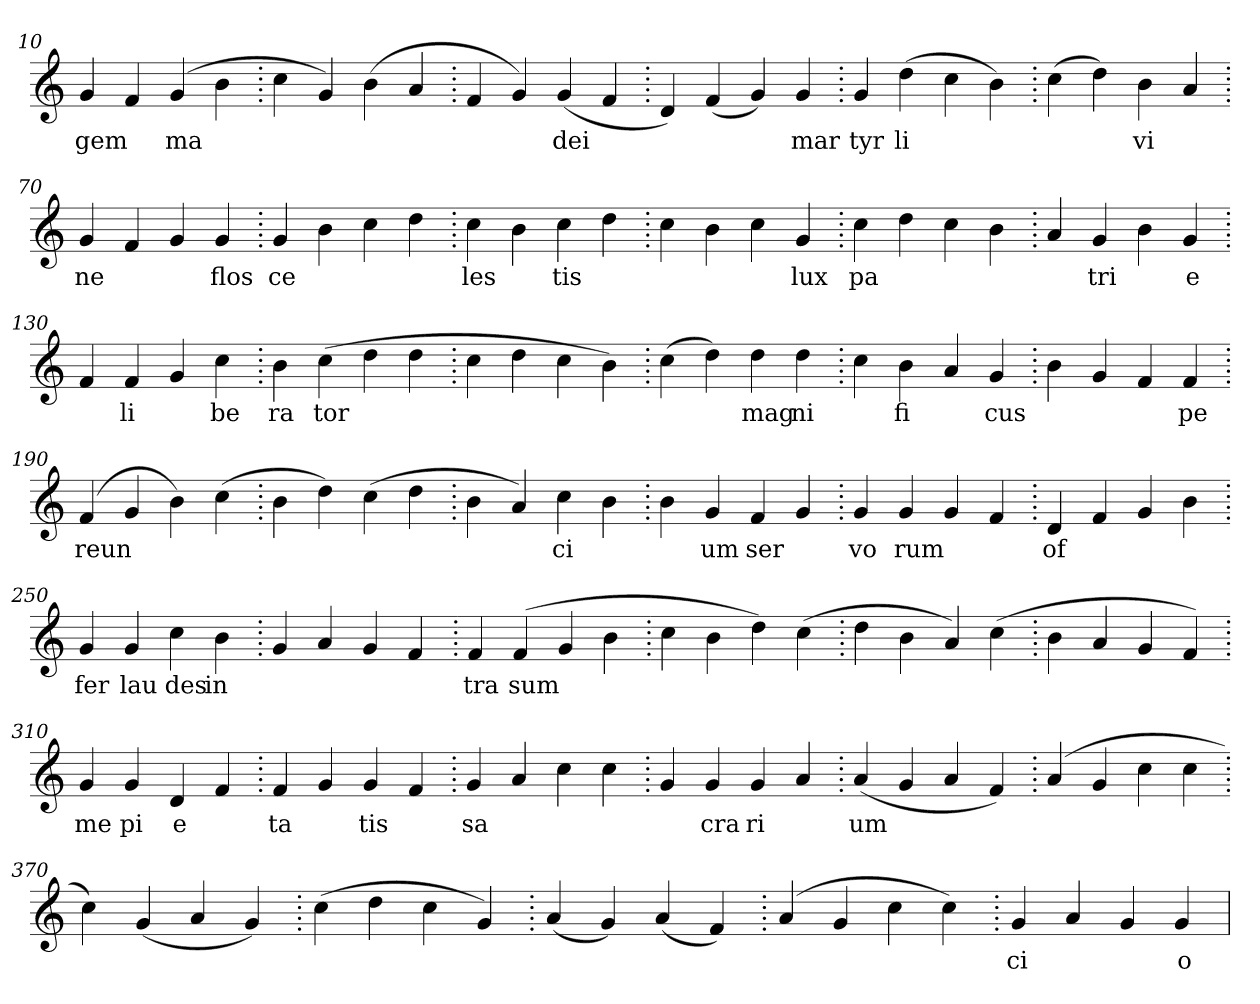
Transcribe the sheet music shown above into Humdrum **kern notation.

**kern	**text
*part1	*part1
*staff1	*staff1
*clefG2	*
=10.	=10.
4g	gem
4f	.
(>4g	ma
4b	.
=20.	=20.
4cc	.
4g)	.
(>4b	.
4a	.
=30.	=30.
4f	.
4g)	.
(>4g	dei
4f	.
=40.	=40.
4d)	.
(>4f	.
4g)	.
4g	mar
=50.	=50.
4g	tyr
(>4dd	li
4cc	.
4b)	.
=60.	=60.
(>4cc	.
4dd)	.
4b	vi
4a	.
=70.	=70.
4g	ne
4f	.
4g	.
4g	flos
=80.	=80.
4g	ce
4b	.
4cc	.
4dd	.
=90.	=90.
4cc	les
4b	.
4cc	tis
4dd	.
=100.	=100.
4cc	.
4b	.
4cc	.
4g	lux
=110.	=110.
4cc	pa
4dd	.
4cc	.
4b	.
=120.	=120.
4a	.
4g	tri
4b	.
4g	e
=130.	=130.
4f	.
4f	li
4g	.
4cc	be
=140.	=140.
4b	ra
(>4cc	tor
4dd	.
4dd	.
=150.	=150.
4cc	.
4dd	.
4cc	.
4b)	.
=160.	=160.
(>4cc	.
4dd)	.
4dd	mag
4dd	ni
=170.	=170.
4cc	.
4b	fi
4a	.
4g	cus
=180.	=180.
4b	.
4g	.
4f	.
4f	pe
=190.	=190.
(>4f	reun
4g	.
4b)	.
(>4cc	.
=200.	=200.
4b	.
4dd)	.
(>4cc	.
4dd	.
=210.	=210.
4b	.
4a)	.
4cc	ci
4b	.
=220.	=220.
4b	.
4g	um
4f	ser
4g	.
=230.	=230.
4g	vo
4g	rum
4g	.
4f	.
=240.	=240.
4d	of
4f	.
4g	.
4b	.
=250.	=250.
4g	fer
4g	lau
4cc	des
4b	in
=260.	=260.
4g	.
4a	.
4g	.
4f	.
=270.	=270.
4f	tra
(>4f	sum
4g	.
4b	.
=280.	=280.
4cc	.
4b	.
4dd)	.
(>4cc	.
=290.	=290.
4dd	.
4b	.
4a)	.
(>4cc	.
=300.	=300.
4b	.
4a	.
4g	.
4f)	.
=310.	=310.
4g	me
4g	pi
4d	e
4f	.
=320.	=320.
4f	ta
4g	.
4g	tis
4f	.
=330.	=330.
4g	sa
4a	.
4cc	.
4cc	.
=340.	=340.
4g	.
4g	cra
4g	ri
4a	.
=350.	=350.
(>4a	um
4g	.
4a	.
4f)	.
=360.	=360.
(>4a	.
4g	.
4cc	.
4cc	.
=370.	=370.
4cc)	.
(>4g	.
4a	.
4g)	.
=380.	=380.
(>4cc	.
4dd	.
4cc	.
4g)	.
=390.	=390.
(>4a	.
4g)	.
(>4a	.
4f)	.
=400.	=400.
(>4a	.
4g	.
4cc	.
4cc)	.
=410.	=410.
4g	ci
4a	.
4g	.
4g	o
=	=
*-	*-
